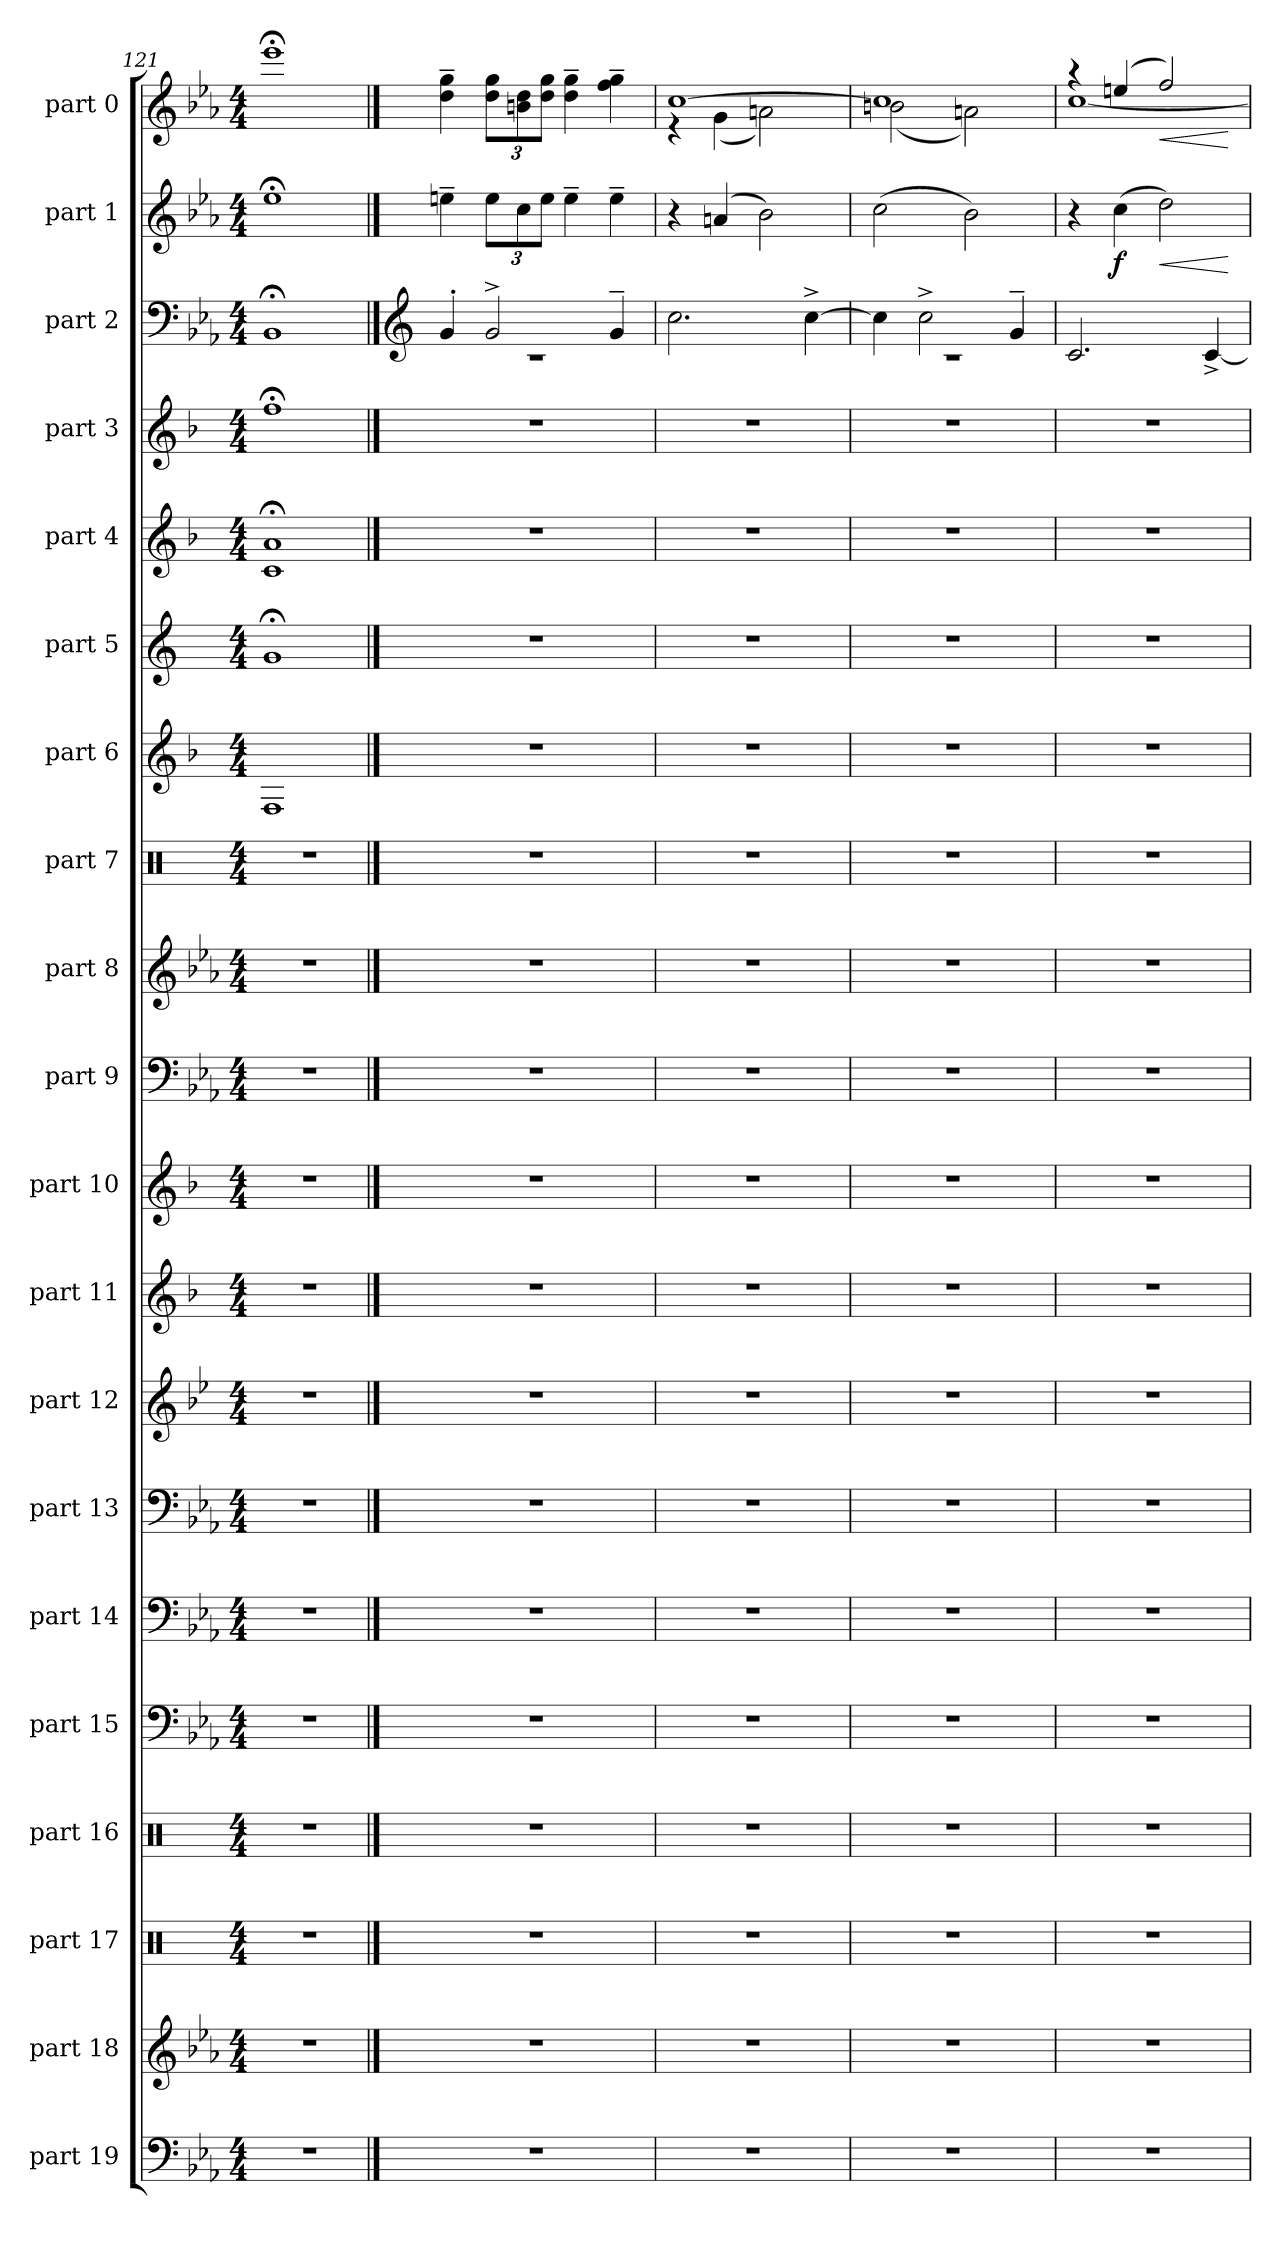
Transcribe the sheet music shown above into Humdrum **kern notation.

**kern	**kern	**kern	**kern	**kern	**kern	**kern	**kern	**kern	**kern	**kern	**kern	**kern	**kern	**kern	**kern	**kern	**kern	**kern	**dynam	**kern	**dynam
*part20	*part19	*part18	*part17	*part16	*part15	*part14	*part13	*part12	*part11	*part10	*part9	*part8	*part7	*part6	*part5	*part4	*part3	*part2	*part2	*part1	*part1
*staff20	*staff19	*staff18	*staff17	*staff16	*staff15	*staff14	*staff13	*staff12	*staff11	*staff10	*staff9	*staff8	*staff7	*staff6	*staff5	*staff4	*staff3	*staff2	*staff2	*staff1	*staff1
*I"part 19	*I"part 18	*I"part 17	*I"part 16	*I"part 15	*I"part 14	*I"part 13	*I"part 12	*I"part 11	*I"part 10	*I"part 9	*I"part 8	*I"part 7	*I"part 6	*I"part 5	*I"part 4	*I"part 3	*I"part 2	*I"part 1	*	*I"part 0	*
*clefF4	*clefG2	*clefX	*clefX	*clefF4	*clefF4	*clefF4	*clefG2	*clefG2	*clefG2	*clefF4	*clefG2	*clefX	*clefG2	*clefG2	*clefG2	*clefG2	*clefF4	*clefG2	*	*clefG2	*
*	*	*ITrd-2c-3	*ITrd-2c-3	*	*	*	*ITrd-3c-5	*ITrd1c2	*ITrd1c2	*ITrd-2c-3	*ITrd1c2	*ITrd-2c-3	*ITrd1c2	*ITrd-2c-3	*ITrd1c2	*ITrd1c2	*	*	*	*	*
*k[b-e-a-]	*k[b-e-a-]	*k[b-e-a-]	*k[b-e-a-]	*k[b-e-a-]	*k[b-e-a-]	*k[b-e-a-]	*k[b-e-a-]	*k[b-e-a-]	*k[b-e-a-]	*k[b-e-a-d-g-c-]	*k[b-e-a-d-g-]	*k[b-e-a-]	*k[b-e-a-]	*k[b-e-a-]	*k[b-e-a-]	*k[b-e-a-]	*k[b-e-a-]	*k[b-e-a-]	*	*k[b-e-a-]	*
*M4/4	*M4/4	*M4/4	*M4/4	*M4/4	*M4/4	*M4/4	*M4/4	*M4/4	*M4/4	*M4/4	*M4/4	*M4/4	*M4/4	*M4/4	*M4/4	*M4/4	*M4/4	*M4/4	*	*M4/4	*
=121	=121	=121	=121	=121	=121	=121	=121	=121	=121	=121	=121	=121	=121	=121	=121	=121	=121	=121	=121	=121	=121
1r	1r	1r	1r	1r	1r	1r	1r	1r	1r	1r	1r	1r	1E-	1b-;<;<	1B-;< 1g;<	1ee-;<	1BB-;<	1ee-;<	.	1eee-;<	.
!!LO:PB:g=z
==122	==122	==122	==122	==122	==122	==122	==122	==122	==122	==122	==122	==122	==122	==122	==122	==122	==122	==122	==122	==122	==122
*	*	*	*	*	*	*	*	*	*	*	*	*	*	*	*	*	*clefG2	*	*	*	*
*	*	*	*	*	*	*	*	*	*	*	*	*	*	*	*	*	*^	*	*	*	*
1r	1r	1r	1r	1r	1r	1r	1r	1r	1r	1r	1r	1r	1r	1r	1r	1r	4g'/	1r	4een~\	.	4dd\~ 4gg\~	.
*	*	*	*	*	*	*	*	*	*	*	*	*	*	*	*	*	*	*	*Xbrackettup	*	*Xbrackettup	*
.	.	.	.	.	.	.	.	.	.	.	.	.	.	.	.	.	2g^/	.	12ee\L	.	12dd\ 12gg\L	.
.	.	.	.	.	.	.	.	.	.	.	.	.	.	.	.	.	.	.	12cc\	.	12bn\ 12dd\	.
.	.	.	.	.	.	.	.	.	.	.	.	.	.	.	.	.	.	.	12ee\J	.	12dd\ 12gg\J	.
.	.	.	.	.	.	.	.	.	.	.	.	.	.	.	.	.	.	.	4ee~\	.	4dd\~ 4gg\~	.
.	.	.	.	.	.	.	.	.	.	.	.	.	.	.	.	.	4g~/	.	4ee~\	.	4ff\~ 4gg\~	.
*	*	*	*	*	*	*	*	*	*	*	*	*	*	*	*	*	*v	*v	*	*	*	*
=123	=123	=123	=123	=123	=123	=123	=123	=123	=123	=123	=123	=123	=123	=123	=123	=123	=123	=123	=123	=123	=123
*	*	*	*	*	*	*	*	*	*	*	*	*	*	*	*	*	*	*	*	*^	*
1r	1r	1r	1r	1r	1r	1r	1r	1r	1r	1r	1r	1r	1r	1r	1r	1r	2.cc\	4r	.	[1cc	4r	.
.	.	.	.	.	.	.	.	.	.	.	.	.	.	.	.	.	.	(>4an/	.	.	(<4g\	.
.	.	.	.	.	.	.	.	.	.	.	.	.	.	.	.	.	.	2b-\)	.	.	2an\)	.
.	.	.	.	.	.	.	.	.	.	.	.	.	.	.	.	.	[4cc^\	.	.	.	.	.
=124	=124	=124	=124	=124	=124	=124	=124	=124	=124	=124	=124	=124	=124	=124	=124	=124	=124	=124	=124	=124	=124	=124
*	*	*	*	*	*	*	*	*	*	*	*	*	*	*	*	*	*^	*	*	*	*	*
1r	1r	1r	1r	1r	1r	1r	1r	1r	1r	1r	1r	1r	1r	1r	1r	1r	4cc\]	1r	(>2cc\	.	1cc]	(<2bn\	.
.	.	.	.	.	.	.	.	.	.	.	.	.	.	.	.	.	2cc^\	.	.	.	.	.	.
.	.	.	.	.	.	.	.	.	.	.	.	.	.	.	.	.	.	.	2b-\)	.	.	2an\)	.
.	.	.	.	.	.	.	.	.	.	.	.	.	.	.	.	.	4g~/	.	.	.	.	.	.
*	*	*	*	*	*	*	*	*	*	*	*	*	*	*	*	*	*v	*v	*	*	*	*	*
=125	=125	=125	=125	=125	=125	=125	=125	=125	=125	=125	=125	=125	=125	=125	=125	=125	=125	=125	=125	=125	=125	=125
1r	1r	1r	1r	1r	1r	1r	1r	1r	1r	1r	1r	1r	1r	1r	1r	1r	2.c/	4r	.	4r	[1cc	.
!	!	!	!	!	!	!	!	!	!	!	!	!	!	!	!	!	!	!	!LO:DY:b	!	!	!
.	.	.	.	.	.	.	.	.	.	.	.	.	.	.	.	.	.	(>4cc\	f	(>4een/	.	.
!	!	!	!	!	!	!	!	!	!	!	!	!	!	!	!	!	!	!	!LO:HP:b	!	!	!LO:HP:b
.	.	.	.	.	.	.	.	.	.	.	.	.	.	.	.	.	.	2dd\)	<	2ff/)	.	<
.	.	.	.	.	.	.	.	.	.	.	.	.	.	.	.	.	[4c^/	.	.	.	.	.
*	*	*	*	*	*	*	*	*	*	*	*	*	*	*	*	*	*	*	*	*v	*v	*
.	.	.	.	.	.	.	.	.	.	.	.	.	.	.	.	.	.	.	[	.	[
=	=	=	=	=	=	=	=	=	=	=	=	=	=	=	=	=	=	=	=	=	=
*-	*-	*-	*-	*-	*-	*-	*-	*-	*-	*-	*-	*-	*-	*-	*-	*-	*-	*-	*-	*-	*-
